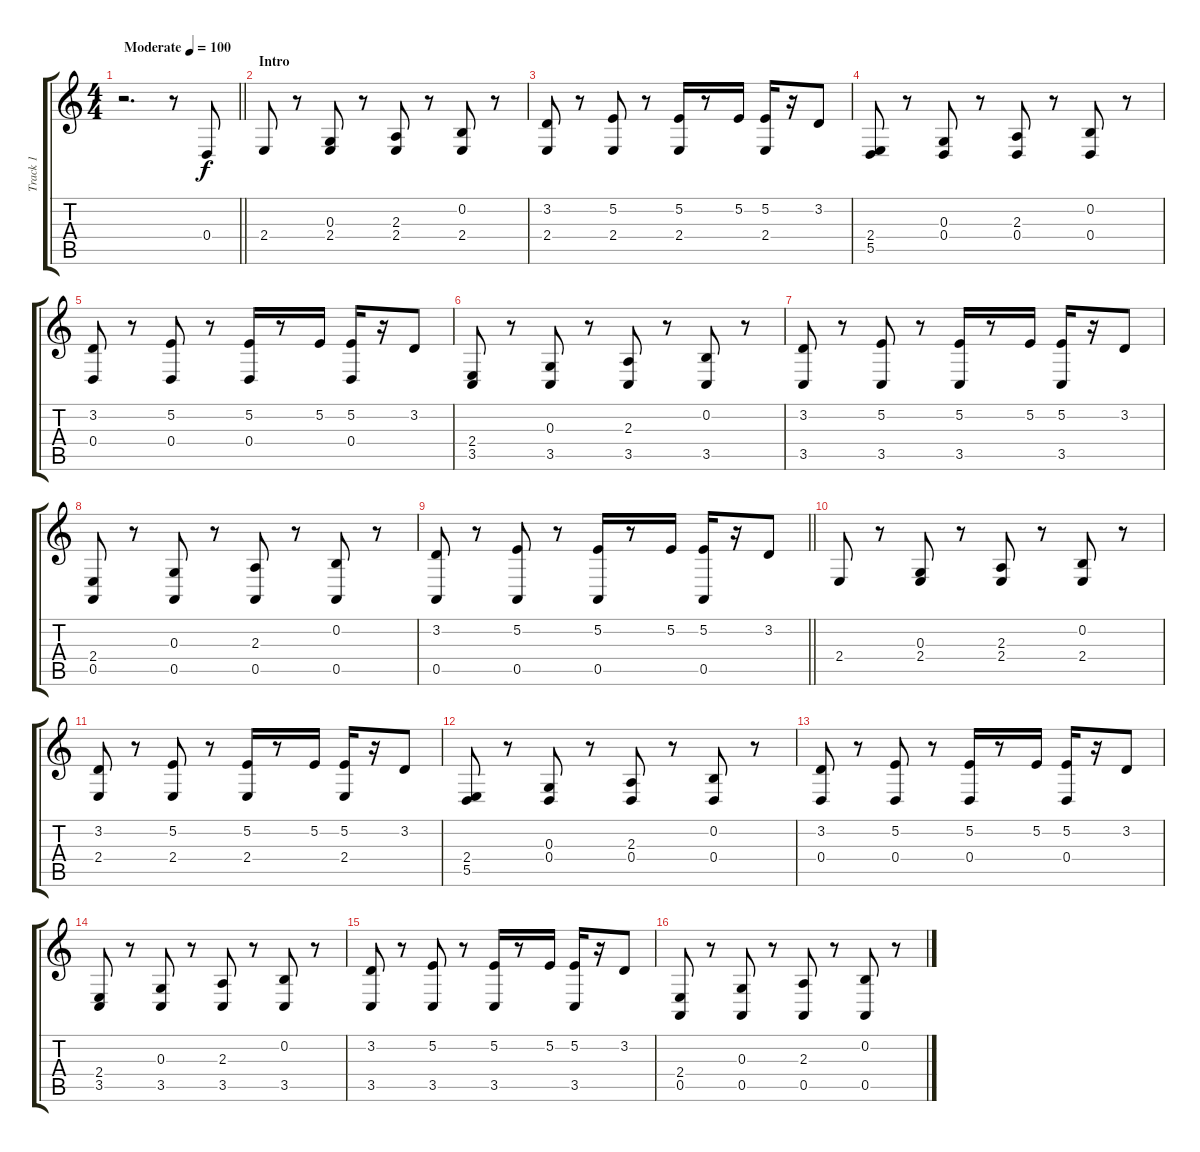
\track ("Track 1" "Track 1") {instrument brightacousticpiano}
\staff {score tabs}
\tuning (E4 B3 G3 D3 A2 E2) {hide}
\ts (4 4)
\tempo (100 "Moderate")
\clef g2
\barLineRight lightlight
\ks c
r.2{d dy f instrument brightacousticpiano} r.8 0.4.8 |
\section ("" "Intro")
2.4.8 r.8 (0.3 2.4).8 r.8 (2.3 2.4).8 r.8 (0.2 2.4).8 r.8 |
(3.2 2.4).8 r.8 (5.2 2.4).8 r.8 (5.2 2.4).16 r.8 5.2.16 (5.2 2.4).16 r.16 3.2.8 |
(2.4 5.5).8 r.8 (0.3 0.4).8 r.8 (2.3 0.4).8 r.8 (0.2 0.4).8 r.8 |
(3.2 0.4).8 r.8 (5.2 0.4).8 r.8 (5.2 0.4).16 r.8 5.2.16 (5.2 0.4).16 r.16 3.2.8 |
(2.4 3.5).8 r.8 (0.3 3.5).8 r.8 (2.3 3.5).8 r.8 (0.2 3.5).8 r.8 |
(3.2 3.5).8 r.8 (5.2 3.5).8 r.8 (5.2 3.5).16 r.8 5.2.16 (5.2 3.5).16 r.16 3.2.8 |
(2.4 0.5).8 r.8 (0.3 0.5).8 r.8 (2.3 0.5).8 r.8 (0.2 0.5).8 r.8 |
\barLineRight lightlight
(3.2 0.5).8 r.8 (5.2 0.5).8 r.8 (5.2 0.5).16 r.8 5.2.16 (5.2 0.5).16 r.16 3.2.8 |
2.4.8 r.8 (0.3 2.4).8 r.8 (2.3 2.4).8 r.8 (0.2 2.4).8 r.8 |
(3.2 2.4).8 r.8 (5.2 2.4).8 r.8 (5.2 2.4).16 r.8 5.2.16 (5.2 2.4).16 r.16 3.2.8 |
(2.4 5.5).8 r.8 (0.3 0.4).8 r.8 (2.3 0.4).8 r.8 (0.2 0.4).8 r.8 |
(3.2 0.4).8 r.8 (5.2 0.4).8 r.8 (5.2 0.4).16 r.8 5.2.16 (5.2 0.4).16 r.16 3.2.8 |
(2.4 3.5).8 r.8 (0.3 3.5).8 r.8 (2.3 3.5).8 r.8 (0.2 3.5).8 r.8 |
(3.2 3.5).8 r.8 (5.2 3.5).8 r.8 (5.2 3.5).16 r.8 5.2.16 (5.2 3.5).16 r.16 3.2.8 |
(2.4 0.5).8 r.8 (0.3 0.5).8 r.8 (2.3 0.5).8 r.8 (0.2 0.5).8 r.8
